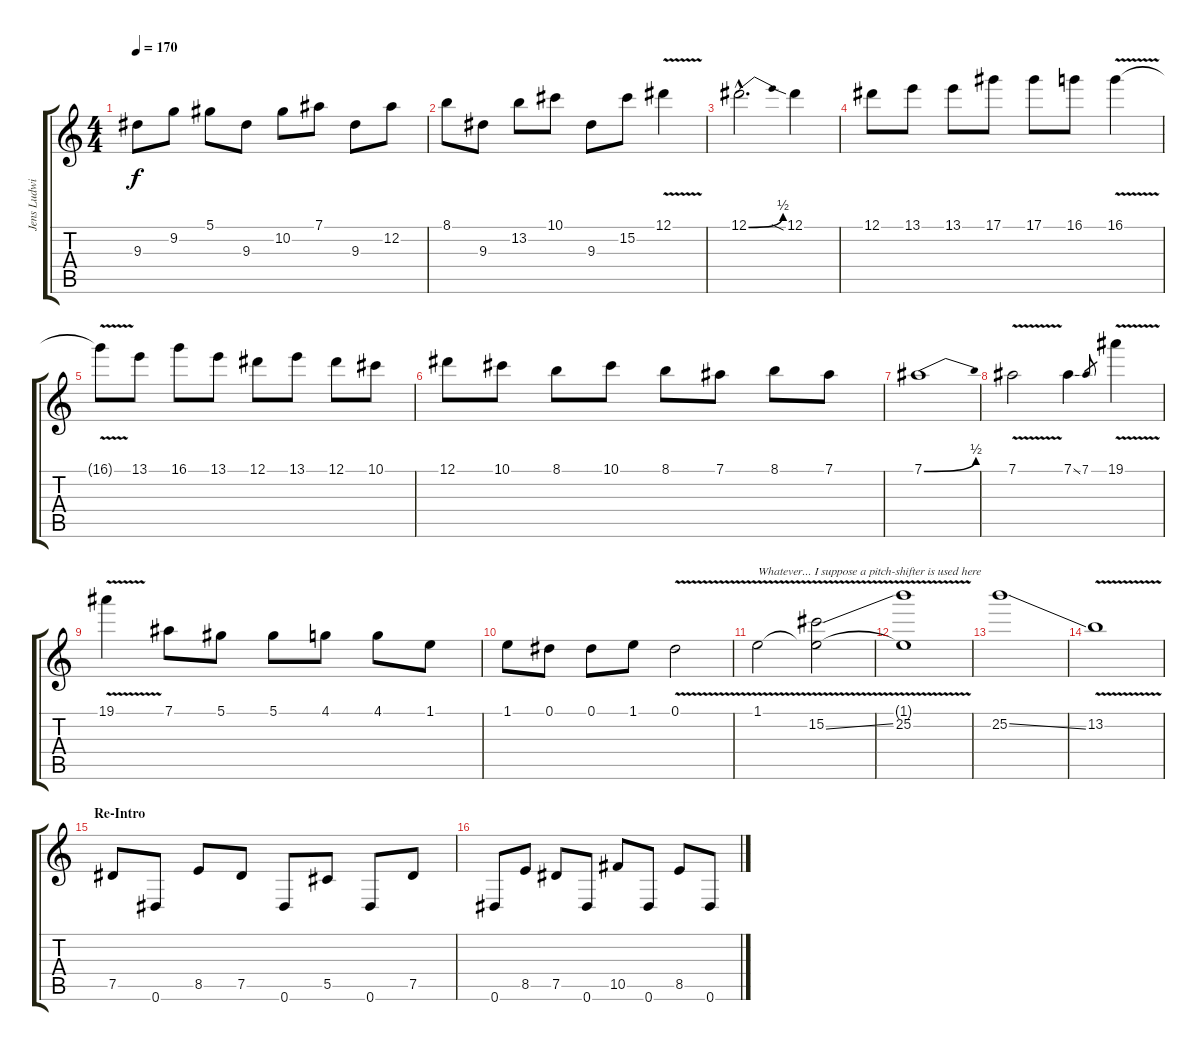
\track ("Jens Ludwig (?)" "Jens Ludwi") {instrument distortionguitar}
\staff {score tabs}
\tuning (Eb4 Bb3 Gb3 Db3 Ab2 Eb2) {hide}
\ts (4 4)
\tempo 170
\clef g2
\ks c
9.3.8{dy f} 9.2.8 5.1.8 9.3.8 10.2.8 7.1.8 9.3.8 12.2.8 |
8.1.8 9.3.8 13.2.8 10.1.8 9.3.8 15.2.8 12.1{v}.4 |
12.1{be (bend 0 0 60 2) hac}.2{d} 12.1{sia}.4 |
12.1.8 13.1.8 13.1.8 17.1.8 17.1.8 16.1.8 16.1{v}.4 |
16.1{t}.8 13.1.8 16.1.8 13.1.8 12.1.8 13.1.8 12.1.8 10.1.8 |
12.1.8 10.1.8 8.1.8 10.1.8 8.1.8 7.1.8 8.1.8 7.1.8 |
7.1{be (bend 0 0 60 2)}.1 |
7.1{v}.2 7.1{ss}.4 7.1.8{gr} 19.1{v}.4 |
19.1{v}.4 7.1.8 5.1.8 5.1.8 4.1.8 4.1.8 1.1.8 |
1.1.8 0.1.8 0.1.8 1.1.8 0.1{v}.2 |
1.1{v}.2{txt "Whatever... I suppose a pitch-shifter is used here"} (1.1{t} 15.2{ss}).2 |
(1.1{t} 25.2{v}).1 |
25.2{ss}.1 |
13.2{v}.1 |
\section ("" "Re-Intro")
7.5.8{volume 14} 0.6.8 8.5.8 7.5.8 0.6.8 5.5.8 0.6.8 7.5.8 |
0.6.8 8.5.8 7.5.8 0.6.8 10.5.8 0.6.8 8.5.8 0.6.8
